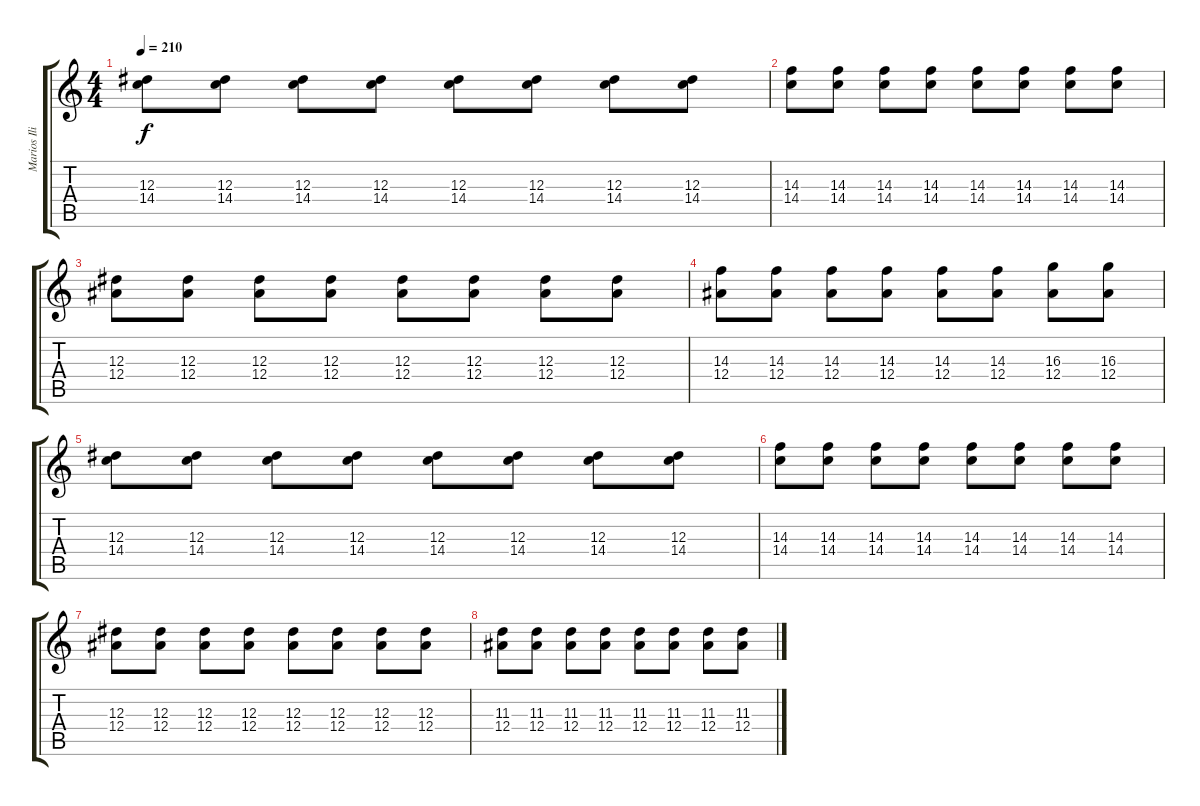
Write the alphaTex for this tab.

\track ("Marios Iliopoulos " "Marios Ili") {instrument distortionguitar}
\staff {score tabs}
\tuning (C4 G3 Eb3 Bb2 F2 C2) {hide}
\ts (4 4)
\tempo 210
\clef g2
\ks c
(12.3 14.4).8{dy f volume 13 instrument distortionguitar} (12.3 14.4).8 (12.3 14.4).8 (12.3 14.4).8 (12.3 14.4).8 (12.3 14.4).8 (12.3 14.4).8 (12.3 14.4).8 |
(14.3 14.4).8 (14.3 14.4).8 (14.3 14.4).8 (14.3 14.4).8 (14.3 14.4).8 (14.3 14.4).8 (14.3 14.4).8 (14.3 14.4).8 |
(12.3 12.4).8 (12.3 12.4).8 (12.3 12.4).8 (12.3 12.4).8 (12.3 12.4).8 (12.3 12.4).8 (12.3 12.4).8 (12.3 12.4).8 |
(14.3 12.4).8 (14.3 12.4).8 (14.3 12.4).8 (14.3 12.4).8 (14.3 12.4).8 (14.3 12.4).8 (16.3 12.4).8 (16.3 12.4).8 |
(12.3 14.4).8{volume 13 instrument distortionguitar} (12.3 14.4).8 (12.3 14.4).8 (12.3 14.4).8 (12.3 14.4).8 (12.3 14.4).8 (12.3 14.4).8 (12.3 14.4).8 |
(14.3 14.4).8 (14.3 14.4).8 (14.3 14.4).8 (14.3 14.4).8 (14.3 14.4).8 (14.3 14.4).8 (14.3 14.4).8 (14.3 14.4).8 |
(12.3 12.4).8 (12.3 12.4).8 (12.3 12.4).8 (12.3 12.4).8 (12.3 12.4).8 (12.3 12.4).8 (12.3 12.4).8 (12.3 12.4).8 |
(11.3 12.4).8 (11.3 12.4).8 (11.3 12.4).8 (11.3 12.4).8 (11.3 12.4).8 (11.3 12.4).8 (11.3 12.4).8 (11.3 12.4).8
